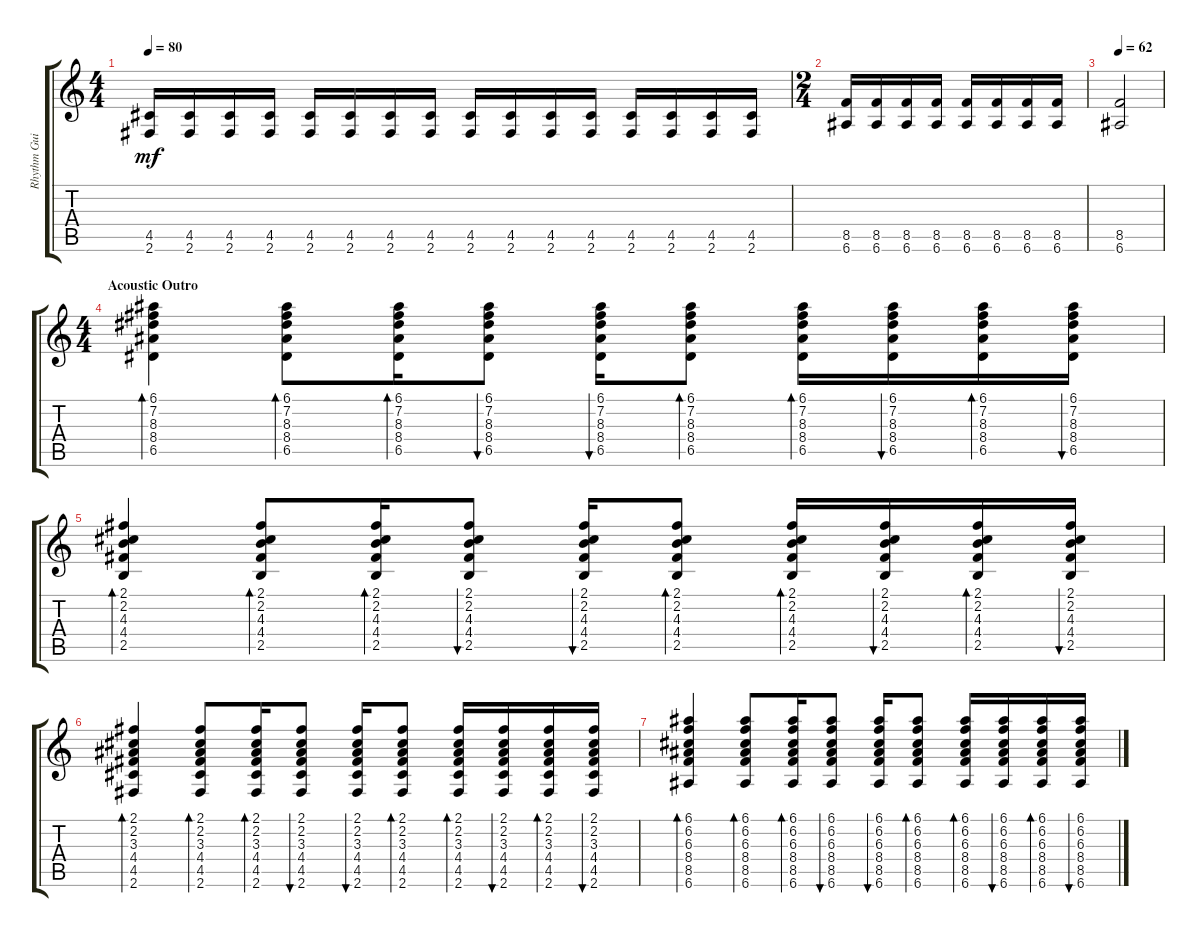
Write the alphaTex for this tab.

\track ("Rhythm Guitar" "Rhythm Gui") {instrument overdrivenguitar}
\staff {score tabs}
\tuning (E4 B3 G3 D3 A2 E2) {hide}
\ts (4 4)
\tempo 80
\clef g2
\ks c
(4.5 2.6).16{dy mf} (4.5 2.6).16 (4.5 2.6).16 (4.5 2.6).16 (4.5 2.6).16 (4.5 2.6).16 (4.5 2.6).16 (4.5 2.6).16 (4.5 2.6).16 (4.5 2.6).16 (4.5 2.6).16 (4.5 2.6).16 (4.5 2.6).16 (4.5 2.6).16 (4.5 2.6).16 (4.5 2.6).16 |
\ts (2 4)
(8.5 6.6).16 (8.5 6.6).16 (8.5 6.6).16 (8.5 6.6).16 (8.5 6.6).16 (8.5 6.6).16 (8.5 6.6).16 (8.5 6.6).16 |
\tempo 62
(8.5 6.6).2 |
\ts (4 4)
\section ("" "Acoustic Outro")
(6.1 7.2 8.3 8.4 6.5).4{bd 30} (6.1 7.2 8.3 8.4 6.5).8{bd 30} (6.1 7.2 8.3 8.4 6.5).16{bd 30} (6.1 7.2 8.3 8.4 6.5).8{bu 30} (6.1 7.2 8.3 8.4 6.5).16{bu 30} (6.1 7.2 8.3 8.4 6.5).8{bd 30} (6.1 7.2 8.3 8.4 6.5).16{bd 30} (6.1 7.2 8.3 8.4 6.5).16{bu 30} (6.1 7.2 8.3 8.4 6.5).16{bd 30} (6.1 7.2 8.3 8.4 6.5).16{bu 30} |
(2.1 2.2 4.3 4.4 2.5).4{bd 30} (2.1 2.2 4.3 4.4 2.5).8{bd 30} (2.1 2.2 4.3 4.4 2.5).16{bd 30} (2.1 2.2 4.3 4.4 2.5).8{bu 30} (2.1 2.2 4.3 4.4 2.5).16{bu 30} (2.1 2.2 4.3 4.4 2.5).8{bd 30} (2.1 2.2 4.3 4.4 2.5).16{bd 30} (2.1 2.2 4.3 4.4 2.5).16{bu 30} (2.1 2.2 4.3 4.4 2.5).16{bd 30} (2.1 2.2 4.3 4.4 2.5).16{bu 30} |
(2.1 2.2 3.3 4.4 4.5 2.6).4{bd 30} (2.1 2.2 3.3 4.4 4.5 2.6).8{bd 30} (2.1 2.2 3.3 4.4 4.5 2.6).16{bd 30} (2.1 2.2 3.3 4.4 4.5 2.6).8{bu 30} (2.1 2.2 3.3 4.4 4.5 2.6).16{bu 30} (2.1 2.2 3.3 4.4 4.5 2.6).8{bd 30} (2.1 2.2 3.3 4.4 4.5 2.6).16{bd 30} (2.1 2.2 3.3 4.4 4.5 2.6).16{bu 30} (2.1 2.2 3.3 4.4 4.5 2.6).16{bd 30} (2.1 2.2 3.3 4.4 4.5 2.6).16{bu 30} |
(6.1 6.2 6.3 8.4 8.5 6.6).4{bd 30} (6.1 6.2 6.3 8.4 8.5 6.6).8{bd 30} (6.1 6.2 6.3 8.4 8.5 6.6).16{bd 30} (6.1 6.2 6.3 8.4 8.5 6.6).8{bu 30} (6.1 6.2 6.3 8.4 8.5 6.6).16{bu 30} (6.1 6.2 6.3 8.4 8.5 6.6).8{bd 30} (6.1 6.2 6.3 8.4 8.5 6.6).16{bd 30} (6.1 6.2 6.3 8.4 8.5 6.6).16{bu 30} (6.1 6.2 6.3 8.4 8.5 6.6).16{bd 30} (6.1 6.2 6.3 8.4 8.5 6.6).16{bu 30}
